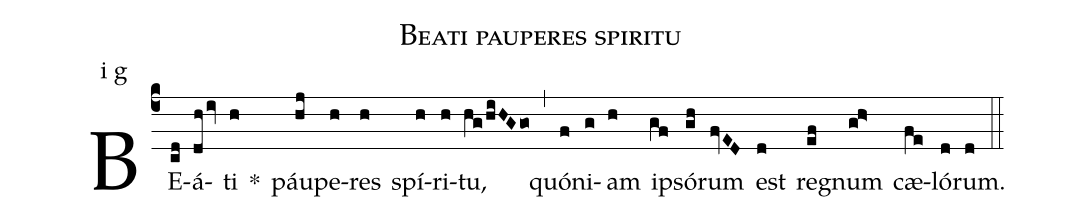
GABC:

name:Beati pauperes spiritu;
office-part:Antiphona;
mode:1;
annotation: i g;
%%
(c4)
BE(cd)á(dhiv)ti(h) *()
páu(hj)pe(h)res(h) spí(h)ri(h)tu,(hg/hiHGgo) (,)
quó(f)ni(g)am(h) i(gf)psó(gh)rum(fvED) est(d) re(ef)gnum(gh>) cæ(fe)ló(d)rum.(d) (::)
